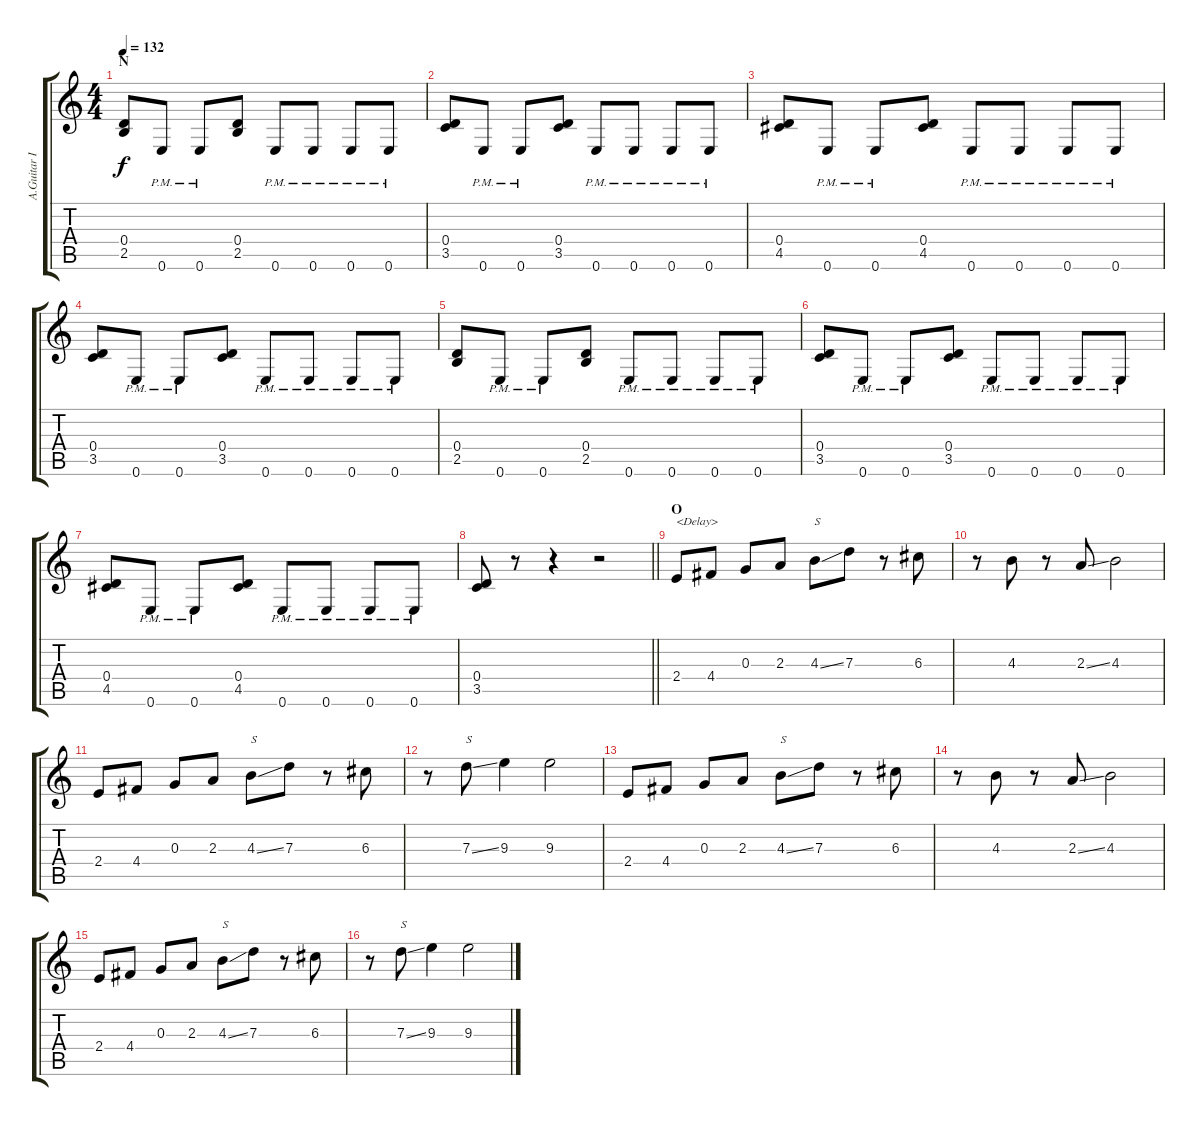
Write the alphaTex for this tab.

\track ("A.Guitar I" "A.Guitar I") {instrument acousticguitarsteel}
\staff {score tabs}
\tuning (E4 B3 G3 D3 A2 E2) {hide}
\ts (4 4)
\section ("" "N")
\tempo 132
\clef g2
\ks c
(0.4 2.5).8{dy f} 0.6{pm}.8 0.6{pm}.8 (0.4 2.5).8 0.6{pm}.8 0.6{pm}.8 0.6{pm}.8 0.6{pm}.8 |
(0.4 3.5).8 0.6{pm}.8 0.6{pm}.8 (0.4 3.5).8 0.6{pm}.8 0.6{pm}.8 0.6{pm}.8 0.6{pm}.8 |
(0.4 4.5).8 0.6{pm}.8 0.6{pm}.8 (0.4 4.5).8 0.6{pm}.8 0.6{pm}.8 0.6{pm}.8 0.6{pm}.8 |
(0.4 3.5).8 0.6{pm}.8 0.6{pm}.8 (0.4 3.5).8 0.6{pm}.8 0.6{pm}.8 0.6{pm}.8 0.6{pm}.8 |
(0.4 2.5).8 0.6{pm}.8 0.6{pm}.8 (0.4 2.5).8 0.6{pm}.8 0.6{pm}.8 0.6{pm}.8 0.6{pm}.8 |
(0.4 3.5).8 0.6{pm}.8 0.6{pm}.8 (0.4 3.5).8 0.6{pm}.8 0.6{pm}.8 0.6{pm}.8 0.6{pm}.8 |
(0.4 4.5).8 0.6{pm}.8 0.6{pm}.8 (0.4 4.5).8 0.6{pm}.8 0.6{pm}.8 0.6{pm}.8 0.6{pm}.8 |
\barLineRight lightlight
(0.4 3.5).8 r.8 r.4 r.2 |
\section ("" "O")
2.4.8{txt "<Delay>"} 4.4.8 0.3.8 2.3.8 4.3{ss}.8{txt "S"} 7.3.8 r.8 6.3.8 |
r.8 4.3.8 r.8 2.3{ss}.8 4.3.2 |
2.4.8 4.4.8 0.3.8 2.3.8 4.3{ss}.8{txt "S"} 7.3.8 r.8 6.3.8 |
r.8 7.3{ss}.8{txt "S"} 9.3.4 9.3.2 |
2.4.8 4.4.8 0.3.8 2.3.8 4.3{ss}.8{txt "S"} 7.3.8 r.8 6.3.8 |
r.8 4.3.8 r.8 2.3{ss}.8 4.3.2 |
2.4.8 4.4.8 0.3.8 2.3.8 4.3{ss}.8{txt "S"} 7.3.8 r.8 6.3.8 |
r.8 7.3{ss}.8{txt "S"} 9.3.4 9.3.2
